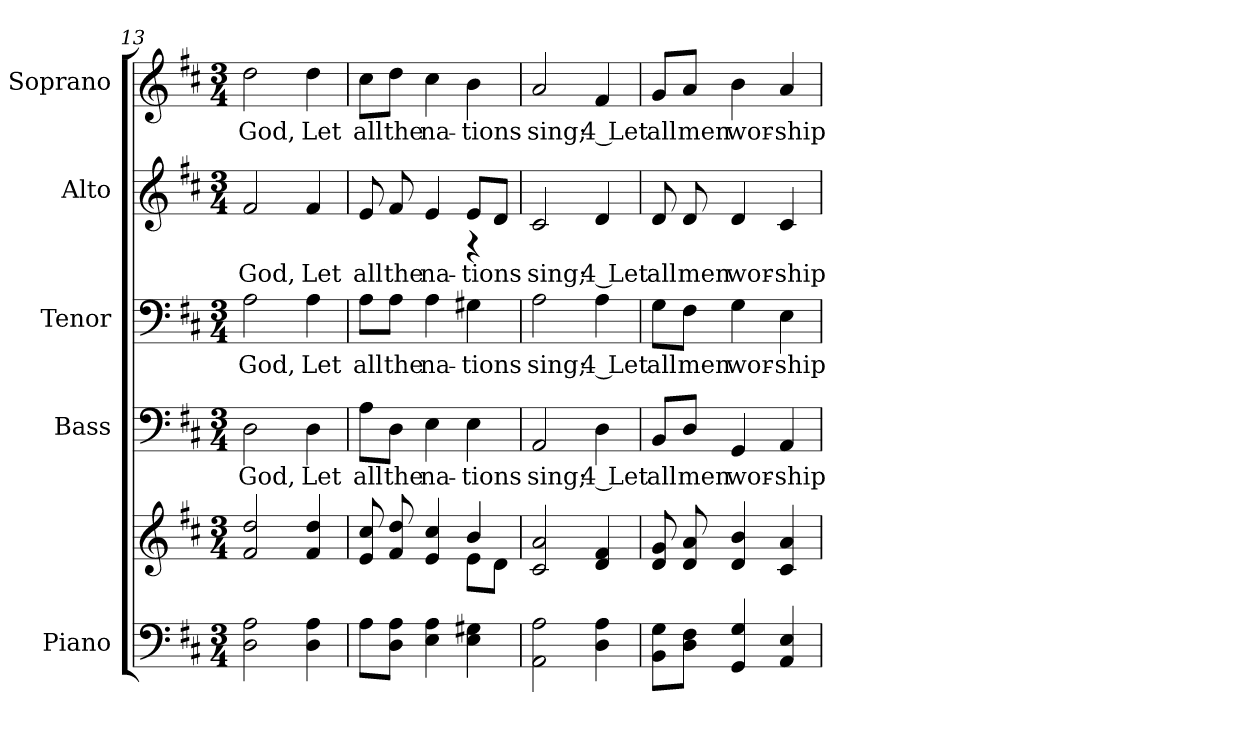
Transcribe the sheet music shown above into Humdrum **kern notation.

**kern	**kern	**kern	**text	**kern	**text	**kern	**text	**kern	**text
*part5	*part5	*part4	*part4	*part3	*part3	*part2	*part2	*part1	*part1
*staff6	*staff5	*staff4	*staff4	*staff3	*staff3	*staff2	*staff2	*staff1	*staff1
*I"Piano	*	*I"Bass	*	*I"Tenor	*	*I"Alto	*	*I"Soprano	*
*I'Pno.	*	*I'B.	*	*I'T.	*	*I'A.	*	*I'S.	*
!!LO:PB:g=z
*clefF4	*clefG2	*clefF4	*	*clefF4	*	*clefG2	*	*clefG2	*
*k[f#c#]	*k[f#c#]	*k[f#c#]	*	*k[f#c#]	*	*k[f#c#]	*	*k[f#c#]	*
*D:	*D:	*D:	*	*D:	*	*D:	*	*D:	*
*M3/4	*M3/4	*M3/4	*	*M3/4	*	*M3/4	*	*M3/4	*
=13	=13	=13	=13	=13	=13	=13	=13	=13	=13
!	!	!	!LO:LY:b:color=#000000	!	!	!	!	!	!
!	!	!	!	!	!LO:LY:b:color=#000000	!	!	!	!
!	!	!	!	!	!	!	!LO:LY:b:color=#000000	!	!
!	!	!	!	!	!	!	!	!	!LO:LY:b:color=#000000
2Di\ 2Ai	2f#i/ 2ddi	2Di\	God,	2Ai\	God,	2f#i/	God,	2ddi\	God,
!	!	!	!LO:LY:b:color=#000000	!	!	!	!	!	!
!	!	!	!	!	!LO:LY:b:color=#000000	!	!	!	!
!	!	!	!	!	!	!	!LO:LY:b:color=#000000	!	!
!	!	!	!	!	!	!	!	!	!LO:LY:b:color=#000000
4Di\ 4Ai	4f#i/ 4ddi	4Di\	Let	4Ai\	Let	4f#i/	Let	4ddi\	Let
=14	=14	=14	=14	=14	=14	=14	=14	=14	=14
*	*^	*	*	*	*	*	*	*	*
!	!	!	!	!LO:LY:b:color=#000000	!	!	!	!	!	!
!	!	!	!	!	!	!LO:LY:b:color=#000000	!	!	!	!
!	!	!	!	!	!	!	!	!LO:LY:b:color=#000000	!	!
*	*	*	*	*	*	*	*^	*	*	*
!	!	!	!	!	!	!	!	!	!	!	!LO:LY:b:color=#000000
8Ai\L	8ei/ 8cc#i	2ryy	8Ai\L	all	8Ai\L	all	8ei/	2ryy	all	8cc#i\L	all
!	!	!	!	!LO:LY:b:color=#000000	!	!	!	!	!	!	!
!	!	!	!	!	!	!LO:LY:b:color=#000000	!	!	!	!	!
!	!	!	!	!	!	!	!	!	!LO:LY:b:color=#000000	!	!
!	!	!	!	!	!	!	!	!	!	!	!LO:LY:b:color=#000000
8Di\ 8Ai\J	8f#i/ 8ddi	.	8Di\J	the	8Ai\J	the	8f#i/	.	the	8ddi\J	the
!	!	!	!	!LO:LY:b:color=#000000	!	!	!	!	!	!	!
!	!	!	!	!	!	!LO:LY:b:color=#000000	!	!	!	!	!
!	!	!	!	!	!	!	!	!	!LO:LY:b:color=#000000	!	!
!	!	!	!	!	!	!	!	!	!	!	!LO:LY:b:color=#000000
4Ei\ 4Ai	4ei/ 4cc#i	.	4Ei\	na-	4Ai\	na-	4ei/	.	na-	4cc#i\	na-
!	!	!	!	!LO:LY:b:color=#000000	!	!	!	!	!	!	!
!	!	!	!	!	!	!LO:LY:b:color=#000000	!	!	!	!	!
!	!	!	!	!	!	!	!	!	!LO:LY:b:color=#000000	!	!
!	!	!	!	!	!	!	!	!	!	!	!LO:LY:b:color=#000000
4Ei\ 4G#Xi	4bi/	8ei\L	4Ei\	-tions	4G#Xi\	-tions	8ei/L	4r	-tions	4bi\	-tions
.	.	8di\J	.	.	.	.	8di/J	.	.	.	.
*	*v	*v	*	*	*	*	*v	*v	*	*	*
=15	=15	=15	=15	=15	=15	=15	=15	=15	=15
*	*^	*	*	*	*	*	*	*	*
!	!	!	!	!LO:LY:b:color=#000000	!	!	!	!	!	!
*	*v	*v	*	*	*	*	*	*	*	*
*	*^	*	*	*	*	*	*	*	*
!	!	!	!	!	!	!LO:LY:b:color=#000000	!	!	!	!
*	*v	*v	*	*	*	*	*	*	*	*
*	*^	*	*	*	*	*	*	*	*
!	!	!	!	!	!	!	!	!LO:LY:b:color=#000000	!	!
*	*v	*v	*	*	*	*	*	*	*	*
*	*^	*	*	*	*	*	*	*	*
!	!	!	!	!	!	!	!	!	!	!LO:LY:b:color=#000000
*	*v	*v	*	*	*	*	*	*	*	*
2AAi\ 2Ai	2c#i/ 2ai	2AAi/	sing;	2Ai\	sing;	2c#i/	sing;	2ai/	sing;
!	!	!	!LO:LY:b:color=#000000	!	!	!	!	!	!
!	!	!	!	!	!LO:LY:b:color=#000000	!	!	!	!
!	!	!	!	!	!	!	!LO:LY:b:color=#000000	!	!
!	!	!	!	!	!	!	!	!	!LO:LY:b:color=#000000
4Di\ 4Ai	4di/ 4f#i	4Di\	4 Let	4Ai\	4 Let	4di/	4 Let	4f#i/	4 Let
=16	=16	=16	=16	=16	=16	=16	=16	=16	=16
!	!	!	!LO:LY:b:color=#000000	!	!	!	!	!	!
!	!	!	!	!	!LO:LY:b:color=#000000	!	!	!	!
!	!	!	!	!	!	!	!LO:LY:b:color=#000000	!	!
!	!	!	!	!	!	!	!	!	!LO:LY:b:color=#000000
8BBi\ 8Gi\L	8di/ 8gi	8BBi/L	all	8Gi\L	all	8di/	all	8gi/L	all
!	!	!	!LO:LY:b:color=#000000	!	!	!	!	!	!
!	!	!	!	!	!LO:LY:b:color=#000000	!	!	!	!
!	!	!	!	!	!	!	!LO:LY:b:color=#000000	!	!
!	!	!	!	!	!	!	!	!	!LO:LY:b:color=#000000
8Di\ 8F#i\J	8di/ 8ai	8Di/J	men	8F#i\J	men	8di/	men	8ai/J	men
!	!	!	!LO:LY:b:color=#000000	!	!	!	!	!	!
!	!	!	!	!	!LO:LY:b:color=#000000	!	!	!	!
!	!	!	!	!	!	!	!LO:LY:b:color=#000000	!	!
!	!	!	!	!	!	!	!	!	!LO:LY:b:color=#000000
4GGi/ 4Gi	4di/ 4bi	4GGi/	wor-	4Gi\	wor-	4di/	wor-	4bi\	wor-
!	!	!	!LO:LY:b:color=#000000	!	!	!	!	!	!
!	!	!	!	!	!LO:LY:b:color=#000000	!	!	!	!
!	!	!	!	!	!	!	!LO:LY:b:color=#000000	!	!
!	!	!	!	!	!	!	!	!	!LO:LY:b:color=#000000
4AAi/ 4Ei	4c#i/ 4ai	4AAi/	-ship	4Ei\	-ship	4c#i/	-ship	4ai/	-ship
=	=	=	=	=	=	=	=	=	=
*-	*-	*-	*-	*-	*-	*-	*-	*-	*-
